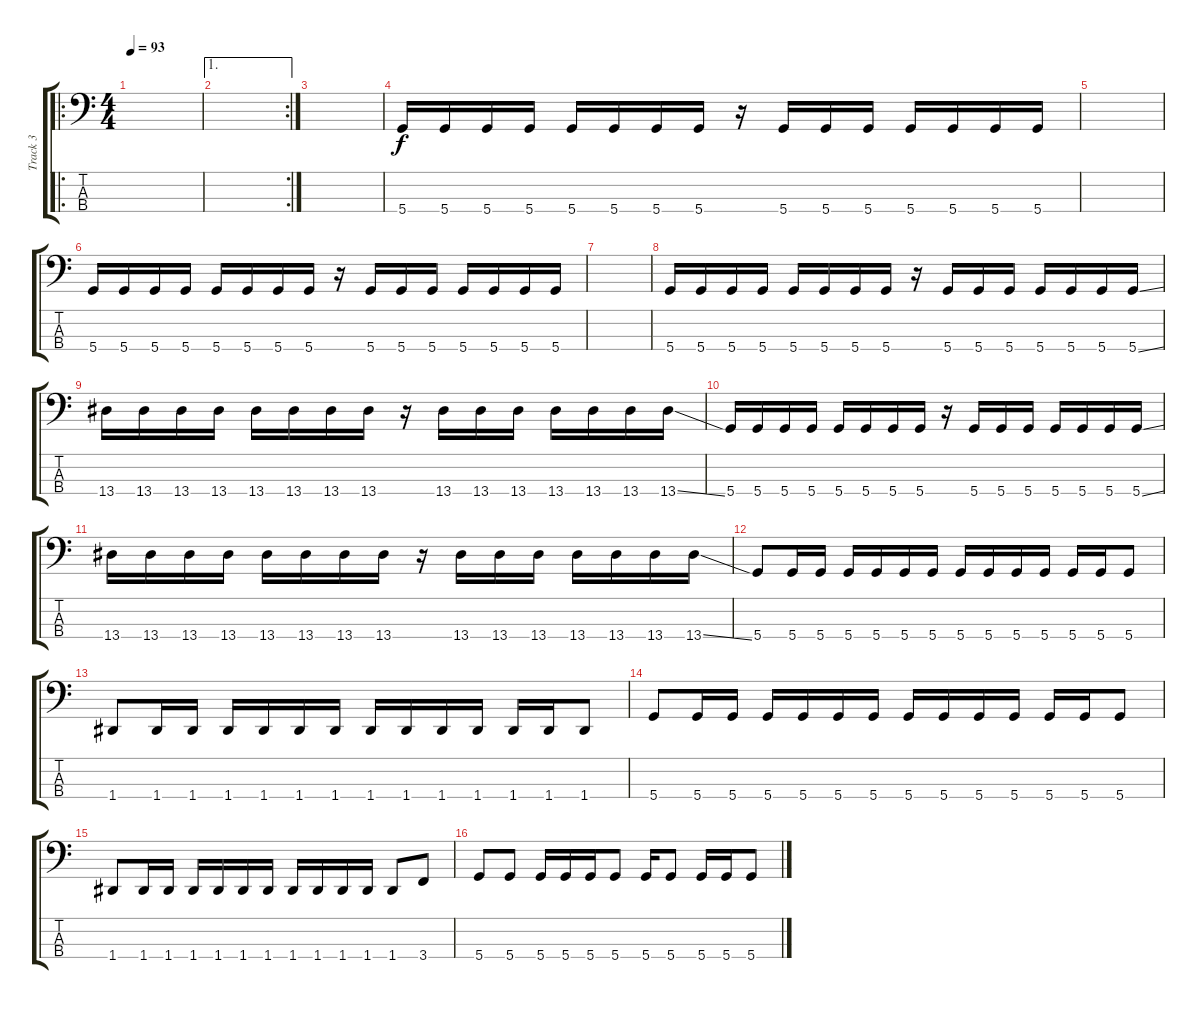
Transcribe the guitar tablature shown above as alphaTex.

\track ("Track 3" "Track 3") {instrument electricbasspick}
\staff {score tabs}
\tuning (G2 D2 A1 D1) {hide}
\ro
\ts (4 4)
\tempo 93
\clef f4
\ks c
|
\ae 1
\rc 2
|
|
5.4.16 5.4.16 5.4.16 5.4.16 5.4.16 5.4.16 5.4.16 5.4.16 r.16 5.4.16 5.4.16 5.4.16 5.4.16 5.4.16 5.4.16 5.4.16 |
|
5.4.16 5.4.16 5.4.16 5.4.16 5.4.16 5.4.16 5.4.16 5.4.16 r.16 5.4.16 5.4.16 5.4.16 5.4.16 5.4.16 5.4.16 5.4.16 |
|
5.4.16 5.4.16 5.4.16 5.4.16 5.4.16 5.4.16 5.4.16 5.4.16 r.16 5.4.16 5.4.16 5.4.16 5.4.16 5.4.16 5.4.16 5.4{ss}.16 |
13.4.16 13.4.16 13.4.16 13.4.16 13.4.16 13.4.16 13.4.16 13.4.16 r.16 13.4.16 13.4.16 13.4.16 13.4.16 13.4.16 13.4.16 13.4{ss}.16 |
5.4.16 5.4.16 5.4.16 5.4.16 5.4.16 5.4.16 5.4.16 5.4.16 r.16 5.4.16 5.4.16 5.4.16 5.4.16 5.4.16 5.4.16 5.4{ss}.16 |
13.4.16 13.4.16 13.4.16 13.4.16 13.4.16 13.4.16 13.4.16 13.4.16 r.16 13.4.16 13.4.16 13.4.16 13.4.16 13.4.16 13.4.16 13.4{ss}.16 |
5.4.8 5.4.16 5.4.16 5.4.16 5.4.16 5.4.16 5.4.16 5.4.16 5.4.16 5.4.16 5.4.16 5.4.16 5.4.16 5.4.8 |
1.4.8 1.4.16 1.4.16 1.4.16 1.4.16 1.4.16 1.4.16 1.4.16 1.4.16 1.4.16 1.4.16 1.4.16 1.4.16 1.4.8 |
5.4.8 5.4.16 5.4.16 5.4.16 5.4.16 5.4.16 5.4.16 5.4.16 5.4.16 5.4.16 5.4.16 5.4.16 5.4.16 5.4.8 |
1.4.8 1.4.16 1.4.16 1.4.16 1.4.16 1.4.16 1.4.16 1.4.16 1.4.16 1.4.16 1.4.16 1.4.8 3.4.8 |
5.4.8 5.4.8 5.4.16 5.4.16 5.4.16 5.4.8 5.4.16 5.4.8 5.4.16 5.4.16 5.4.8
